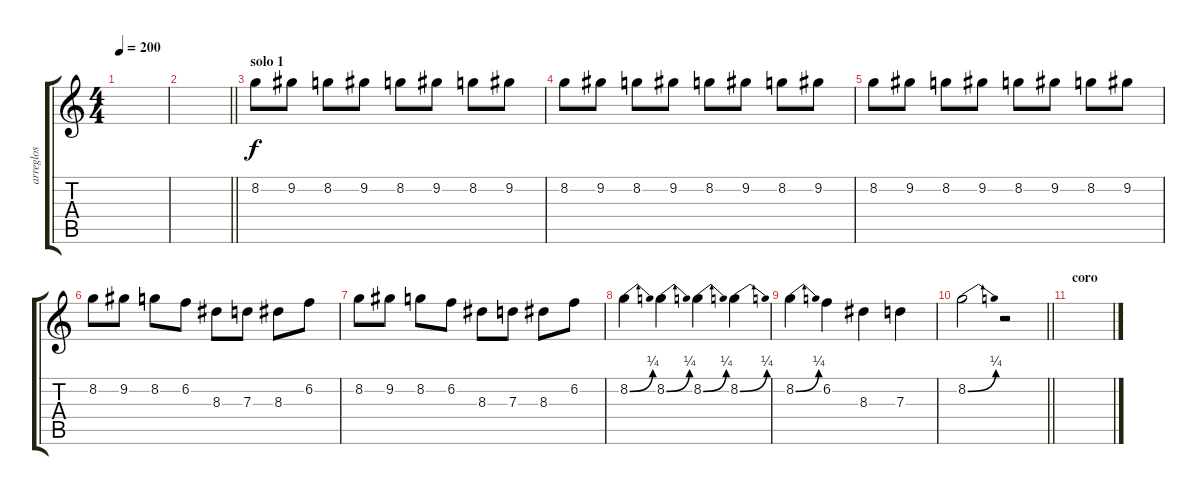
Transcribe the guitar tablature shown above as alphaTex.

\track ("arreglos" "arreglos") {instrument distortionguitar}
\staff {score tabs}
\tuning (E4 B3 G3 D3 A2 E2) {hide}
\ts (4 4)
\tempo 200
\clef g2
\ks c
|
\barLineRight lightlight
|
\section ("" "solo 1")
8.2.8 9.2.8 8.2.8 9.2.8 8.2.8 9.2.8 8.2.8 9.2.8 |
8.2.8 9.2.8 8.2.8 9.2.8 8.2.8 9.2.8 8.2.8 9.2.8 |
8.2.8 9.2.8 8.2.8 9.2.8 8.2.8 9.2.8 8.2.8 9.2.8 |
8.2.8 9.2.8 8.2.8 6.2.8 8.3.8 7.3.8 8.3.8 6.2.8 |
8.2.8 9.2.8 8.2.8 6.2.8 8.3.8 7.3.8 8.3.8 6.2.8 |
8.2{be (bend 0 0 60 1)}.4 8.2{be (bend 0 0 60 1)}.4 8.2{be (bend 0 0 60 1)}.4 8.2{be (bend 0 0 60 1)}.4 |
8.2{be (bend 0 0 60 1)}.4 6.2.4 8.3.4 7.3.4 |
\barLineRight lightlight
8.2{be (bend 0 0 60 1)}.2 r.2 |
\section ("" "coro")
